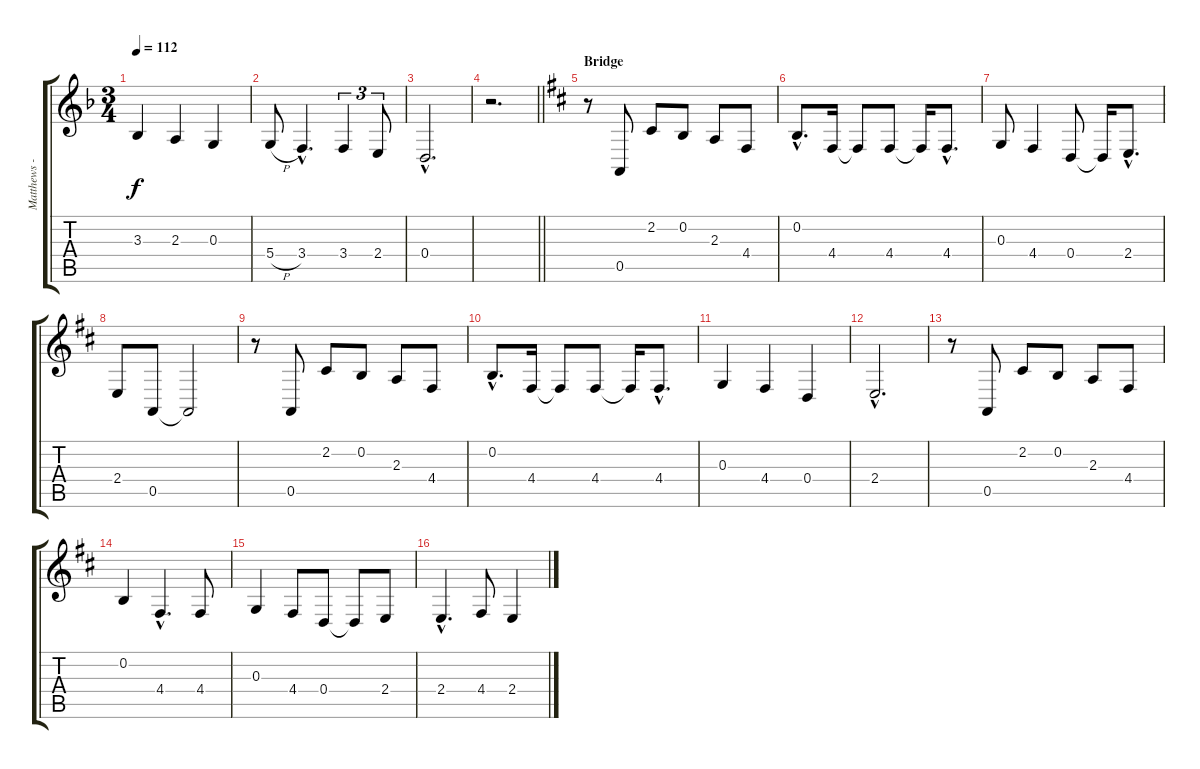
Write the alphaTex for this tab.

\track ("Matthews - Vocals" "Matthews -") {instrument flute}
\staff {score tabs}
\tuning (E4 B3 G3 D3 A2 E2) {hide}
\ts (3 4)
\tempo 112
\clef g2
\ks dminor
3.3.4{dy f} 2.3.4 0.3.4 |
5.4{h}.8 3.4{hac}.4{d} 3.4.4{tu (3 2)} 2.4.8{tu (3 2)} |
0.4{hac}.2{d} |
\barLineRight lightlight
r.2{d} |
\section ("" "Bridge")
\ks bminor
r.8 0.5.8 2.2.8 0.2.8 2.3.8 4.4.8 |
0.2{hac}.8{d} 4.4.16 4.4{t}.8 4.4.8 4.4{t}.16 4.4{hac}.8{d} |
0.3.8 4.4.4 0.4.8 0.4{t}.16 2.4{hac}.8{d} |
2.4.8 0.5.8 0.5{t}.2 |
r.8 0.5.8 2.2.8 0.2.8 2.3.8 4.4.8 |
0.2{hac}.8{d} 4.4.16 4.4{t}.8 4.4.8 4.4{t}.16 4.4{hac}.8{d} |
0.3.4 4.4.4 0.4.4 |
2.4{hac}.2{d} |
r.8 0.5.8 2.2.8 0.2.8 2.3.8 4.4.8 |
0.2.4 4.4{hac}.4{d} 4.4.8 |
0.3.4 4.4.8 0.4.8 0.4{t}.8 2.4.8 |
2.4{hac}.4{d} 4.4.8 2.4.4
